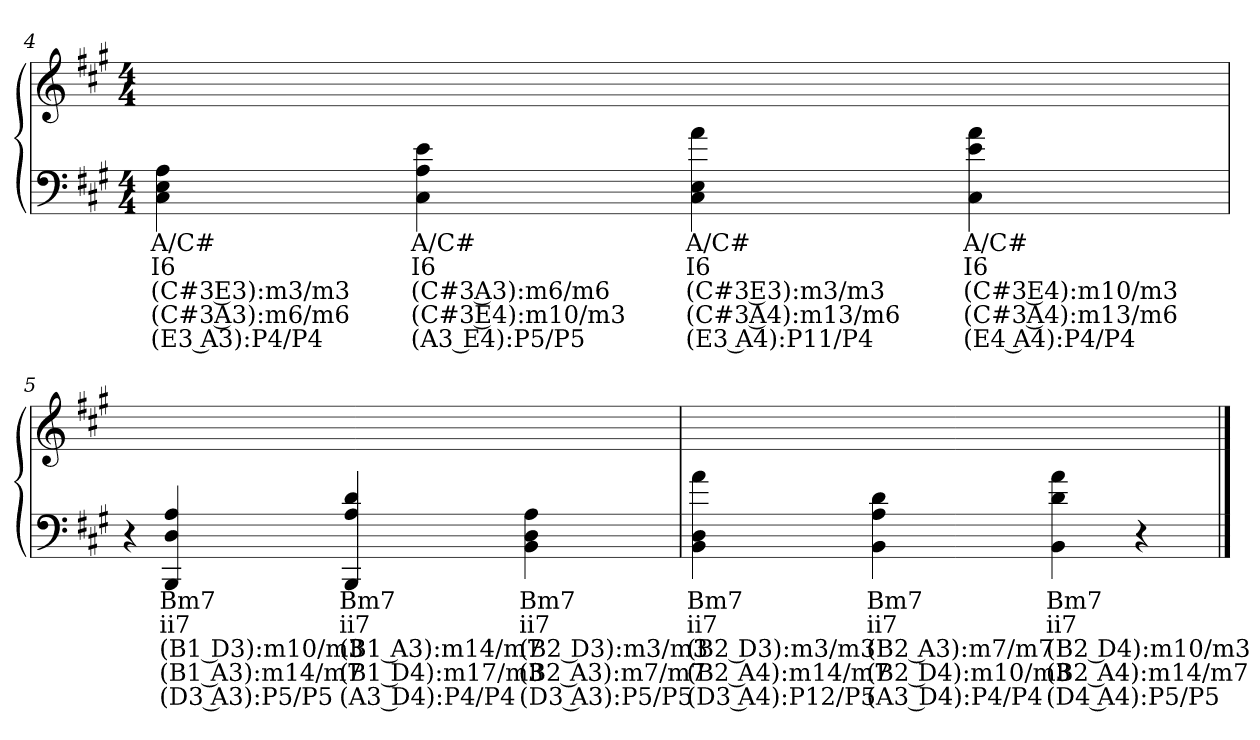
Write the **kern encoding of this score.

**kern	**text	**text	**text	**text	**text	**kern
*part2	*part2	*part2	*part2	*part2	*part2	*part1
*staff2	*staff2	*staff2	*staff2	*staff2	*staff2	*staff1
*clefF4	*	*	*	*	*	*clefG2
*k[f#c#g#]	*	*	*	*	*	*k[f#c#g#]
*A:	*	*	*	*	*	*A:
*M4/4	*	*	*	*	*	*M4/4
=4	=4	=4	=4	=4	=4	=4
4C# 4E 4A	A/C#	I6	(C#3 E3):m3/m3	(C#3 A3):m6/m6	(E3 A3):P4/P4	1ryy
4C# 4A 4e	A/C#	I6	(C#3 A3):m6/m6	(C#3 E4):m10/m3	(A3 E4):P5/P5	.
4C# 4E 4a	A/C#	I6	(C#3 E3):m3/m3	(C#3 A4):m13/m6	(E3 A4):P11/P4	.
4C# 4e 4a	A/C#	I6	(C#3 E4):m10/m3	(C#3 A4):m13/m6	(E4 A4):P4/P4	.
=5	=5	=5	=5	=5	=5	=5
4r	.	.	.	.	.	1ryy
4BBB 4D 4A	Bm7	ii7	(B1 D3):m10/m3	(B1 A3):m14/m7	(D3 A3):P5/P5	.
4BBB 4A 4d	Bm7	ii7	(B1 A3):m14/m7	(B1 D4):m17/m3	(A3 D4):P4/P4	.
4BB 4D 4A	Bm7	ii7	(B2 D3):m3/m3	(B2 A3):m7/m7	(D3 A3):P5/P5	.
=6	=6	=6	=6	=6	=6	=6
4BB 4D 4a	Bm7	ii7	(B2 D3):m3/m3	(B2 A4):m14/m7	(D3 A4):P12/P5	1ryy
4BB 4A 4d	Bm7	ii7	(B2 A3):m7/m7	(B2 D4):m10/m3	(A3 D4):P4/P4	.
4BB 4d 4a	Bm7	ii7	(B2 D4):m10/m3	(B2 A4):m14/m7	(D4 A4):P5/P5	.
4r	.	.	.	.	.	.
==	==	==	==	==	==	==
*-	*-	*-	*-	*-	*-	*-
